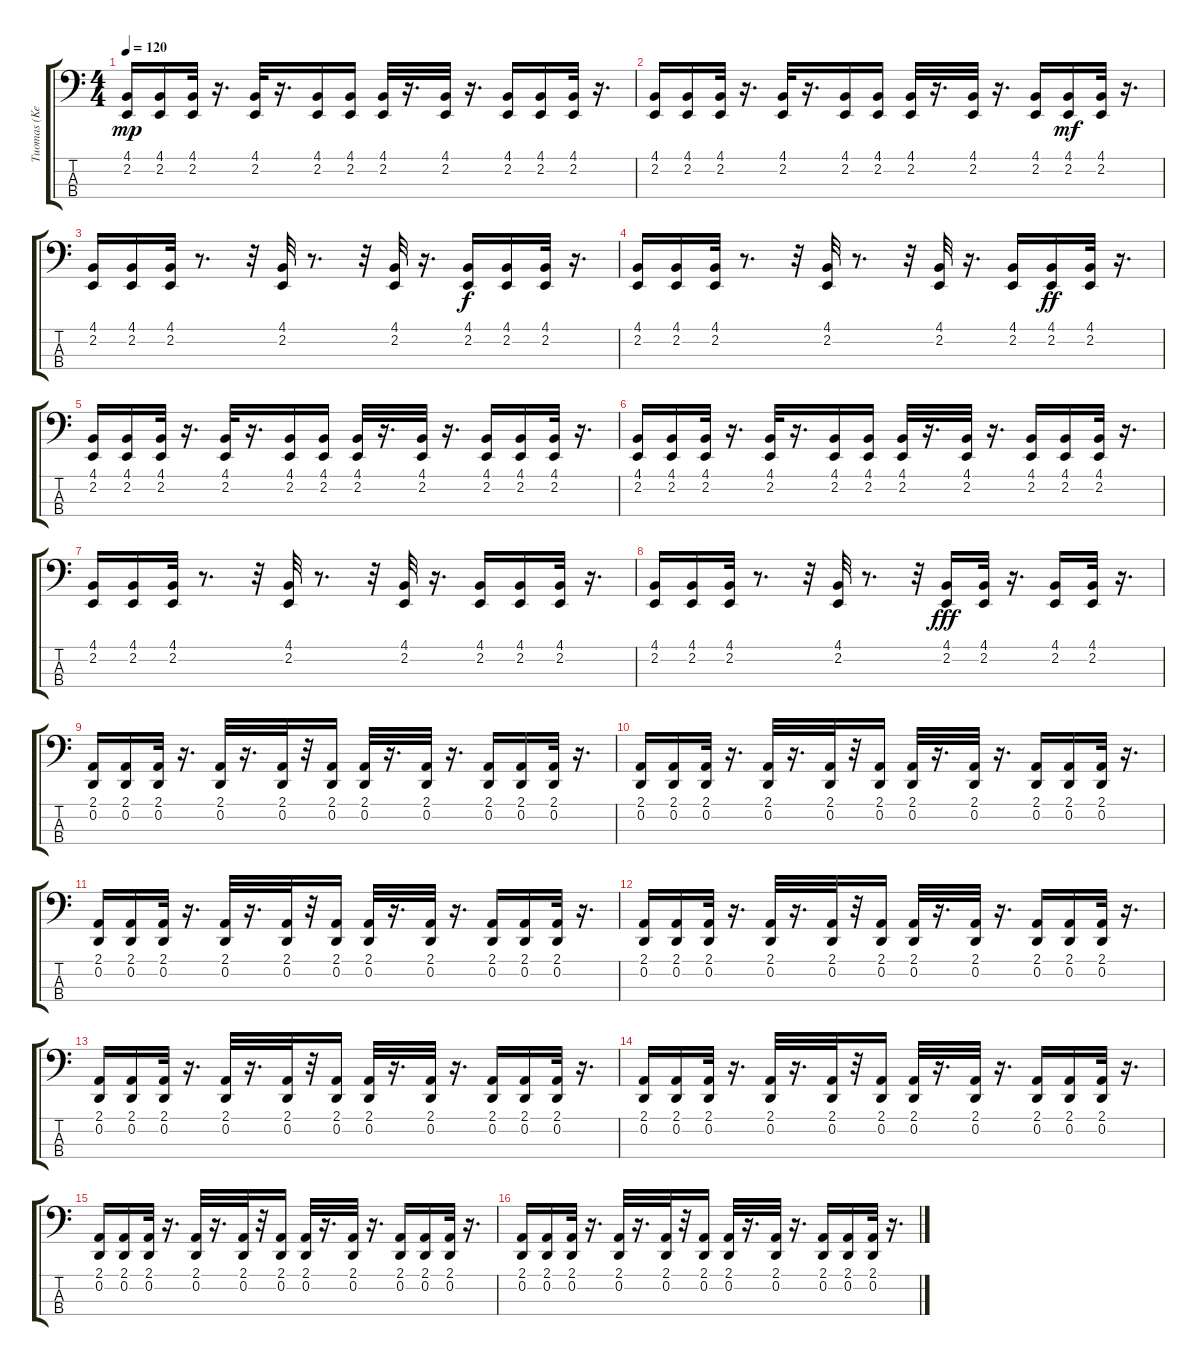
\track ("Tuomas (Keyboards)" "Tuomas (Ke") {instrument stringensemble1}
\staff {score tabs}
\tuning (G2 D2 A1 E1) {hide}
\ts (4 4)
\tempo 120
\clef f4
\ks c
(4.1 2.2).16{dy mp instrument stringensemble1} (4.1 2.2).16 (4.1 2.2).32 r.16{d} (4.1 2.2).32 r.16{d} (4.1 2.2).16 (4.1 2.2).16 (4.1 2.2).32 r.16{d} (4.1 2.2).32 r.16{d} (4.1 2.2).16 (4.1 2.2).16 (4.1 2.2).32 r.16{d} |
(4.1 2.2).16 (4.1 2.2).16 (4.1 2.2).32 r.16{d} (4.1 2.2).32 r.16{d} (4.1 2.2).16 (4.1 2.2).16 (4.1 2.2).32 r.16{d} (4.1 2.2).32 r.16{d} (4.1 2.2).16 (4.1 2.2).16{dy mf} (4.1 2.2).32 r.16{d} |
(4.1 2.2).16 (4.1 2.2).16 (4.1 2.2).32 r.8{d} r.32 (4.1 2.2).32 r.8{d} r.32 (4.1 2.2).32 r.16{d} (4.1 2.2).16{dy f} (4.1 2.2).16 (4.1 2.2).32 r.16{d} |
(4.1 2.2).16 (4.1 2.2).16 (4.1 2.2).32 r.8{d} r.32 (4.1 2.2).32 r.8{d} r.32 (4.1 2.2).32 r.16{d} (4.1 2.2).16 (4.1 2.2).16{dy ff} (4.1 2.2).32 r.16{d} |
(4.1 2.2).16 (4.1 2.2).16 (4.1 2.2).32 r.16{d} (4.1 2.2).32 r.16{d} (4.1 2.2).16 (4.1 2.2).16 (4.1 2.2).32 r.16{d} (4.1 2.2).32 r.16{d} (4.1 2.2).16 (4.1 2.2).16 (4.1 2.2).32 r.16{d} |
(4.1 2.2).16 (4.1 2.2).16 (4.1 2.2).32 r.16{d} (4.1 2.2).32 r.16{d} (4.1 2.2).16 (4.1 2.2).16 (4.1 2.2).32 r.16{d} (4.1 2.2).32 r.16{d} (4.1 2.2).16 (4.1 2.2).16 (4.1 2.2).32 r.16{d} |
(4.1 2.2).16 (4.1 2.2).16 (4.1 2.2).32 r.8{d} r.32 (4.1 2.2).32 r.8{d} r.32 (4.1 2.2).32 r.16{d} (4.1 2.2).16 (4.1 2.2).16 (4.1 2.2).32 r.16{d} |
(4.1 2.2).16 (4.1 2.2).16 (4.1 2.2).32 r.8{d} r.32 (4.1 2.2).32 r.8{d} r.32 (4.1 2.2).16{dy fff} (4.1 2.2).32 r.16{d} (4.1 2.2).16 (4.1 2.2).32 r.16{d} |
(2.1 0.2).16 (2.1 0.2).16 (2.1 0.2).32 r.16{d} (2.1 0.2).32 r.16{d} (2.1 0.2).32 r.32 (2.1 0.2).16 (2.1 0.2).32 r.16{d} (2.1 0.2).32 r.16{d} (2.1 0.2).16 (2.1 0.2).16 (2.1 0.2).32 r.16{d} |
(2.1 0.2).16 (2.1 0.2).16 (2.1 0.2).32 r.16{d} (2.1 0.2).32 r.16{d} (2.1 0.2).32 r.32 (2.1 0.2).16 (2.1 0.2).32 r.16{d} (2.1 0.2).32 r.16{d} (2.1 0.2).16 (2.1 0.2).16 (2.1 0.2).32 r.16{d} |
(2.1 0.2).16 (2.1 0.2).16 (2.1 0.2).32 r.16{d} (2.1 0.2).32 r.16{d} (2.1 0.2).32 r.32 (2.1 0.2).16 (2.1 0.2).32 r.16{d} (2.1 0.2).32 r.16{d} (2.1 0.2).16 (2.1 0.2).16 (2.1 0.2).32 r.16{d} |
(2.1 0.2).16 (2.1 0.2).16 (2.1 0.2).32 r.16{d} (2.1 0.2).32 r.16{d} (2.1 0.2).32 r.32 (2.1 0.2).16 (2.1 0.2).32 r.16{d} (2.1 0.2).32 r.16{d} (2.1 0.2).16 (2.1 0.2).16 (2.1 0.2).32 r.16{d} |
(2.1 0.2).16 (2.1 0.2).16 (2.1 0.2).32 r.16{d} (2.1 0.2).32 r.16{d} (2.1 0.2).32 r.32 (2.1 0.2).16 (2.1 0.2).32 r.16{d} (2.1 0.2).32 r.16{d} (2.1 0.2).16 (2.1 0.2).16 (2.1 0.2).32 r.16{d} |
(2.1 0.2).16 (2.1 0.2).16 (2.1 0.2).32 r.16{d} (2.1 0.2).32 r.16{d} (2.1 0.2).32 r.32 (2.1 0.2).16 (2.1 0.2).32 r.16{d} (2.1 0.2).32 r.16{d} (2.1 0.2).16 (2.1 0.2).16 (2.1 0.2).32 r.16{d} |
(2.1 0.2).16 (2.1 0.2).16 (2.1 0.2).32 r.16{d} (2.1 0.2).32 r.16{d} (2.1 0.2).32 r.32 (2.1 0.2).16 (2.1 0.2).32 r.16{d} (2.1 0.2).32 r.16{d} (2.1 0.2).16 (2.1 0.2).16 (2.1 0.2).32 r.16{d} |
(2.1 0.2).16 (2.1 0.2).16 (2.1 0.2).32 r.16{d} (2.1 0.2).32 r.16{d} (2.1 0.2).32 r.32 (2.1 0.2).16 (2.1 0.2).32 r.16{d} (2.1 0.2).32 r.16{d} (2.1 0.2).16 (2.1 0.2).16 (2.1 0.2).32 r.16{d}
